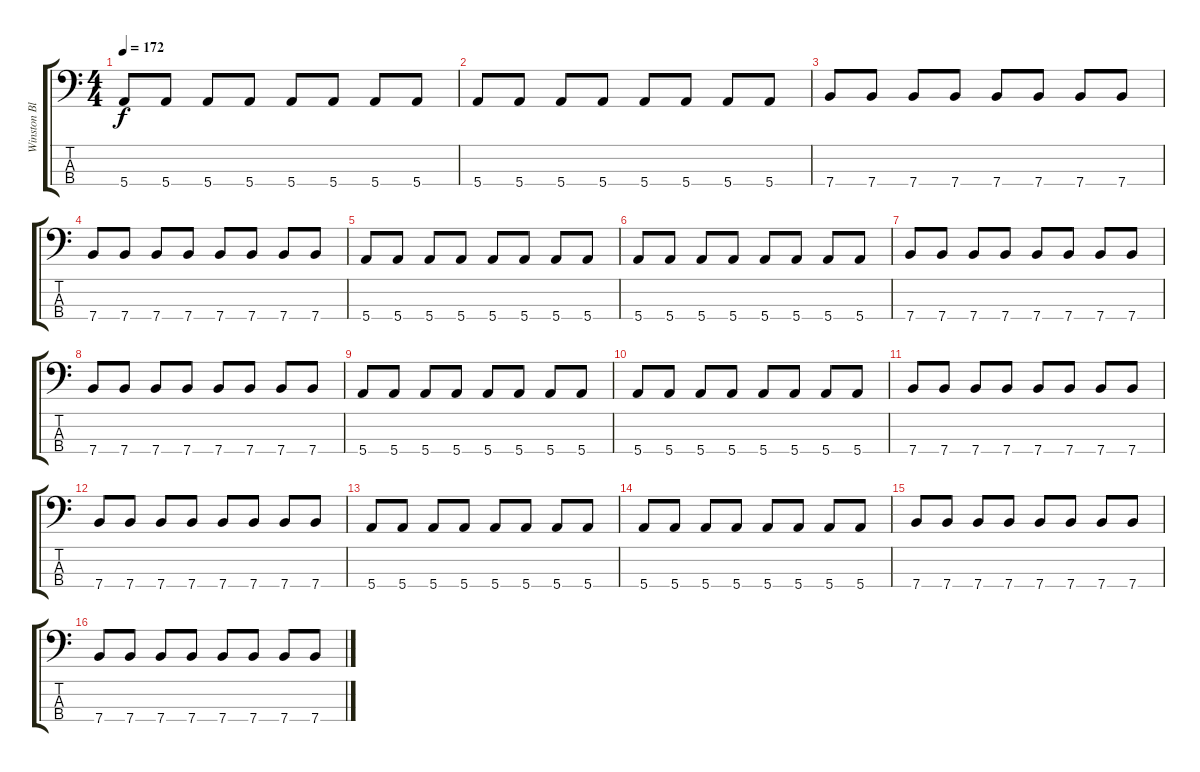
\track ("Winston Blake" "Winston Bl") {instrument electricbassfinger}
\staff {score tabs}
\tuning (G2 D2 A1 E1) {hide}
\ts (4 4)
\tempo 172
\clef f4
\ks c
5.4.8{dy f} 5.4.8 5.4.8 5.4.8 5.4.8 5.4.8 5.4.8 5.4.8 |
5.4.8 5.4.8 5.4.8 5.4.8 5.4.8 5.4.8 5.4.8 5.4.8 |
7.4.8 7.4.8 7.4.8 7.4.8 7.4.8 7.4.8 7.4.8 7.4.8 |
7.4.8 7.4.8 7.4.8 7.4.8 7.4.8 7.4.8 7.4.8 7.4.8 |
5.4.8 5.4.8 5.4.8 5.4.8 5.4.8 5.4.8 5.4.8 5.4.8 |
5.4.8 5.4.8 5.4.8 5.4.8 5.4.8 5.4.8 5.4.8 5.4.8 |
7.4.8 7.4.8 7.4.8 7.4.8 7.4.8 7.4.8 7.4.8 7.4.8 |
7.4.8 7.4.8 7.4.8 7.4.8 7.4.8 7.4.8 7.4.8 7.4.8 |
5.4.8 5.4.8 5.4.8 5.4.8 5.4.8 5.4.8 5.4.8 5.4.8 |
5.4.8 5.4.8 5.4.8 5.4.8 5.4.8 5.4.8 5.4.8 5.4.8 |
7.4.8 7.4.8 7.4.8 7.4.8 7.4.8 7.4.8 7.4.8 7.4.8 |
7.4.8 7.4.8 7.4.8 7.4.8 7.4.8 7.4.8 7.4.8 7.4.8 |
5.4.8 5.4.8 5.4.8 5.4.8 5.4.8 5.4.8 5.4.8 5.4.8 |
5.4.8 5.4.8 5.4.8 5.4.8 5.4.8 5.4.8 5.4.8 5.4.8 |
7.4.8 7.4.8 7.4.8 7.4.8 7.4.8 7.4.8 7.4.8 7.4.8 |
7.4.8 7.4.8 7.4.8 7.4.8 7.4.8 7.4.8 7.4.8 7.4.8
